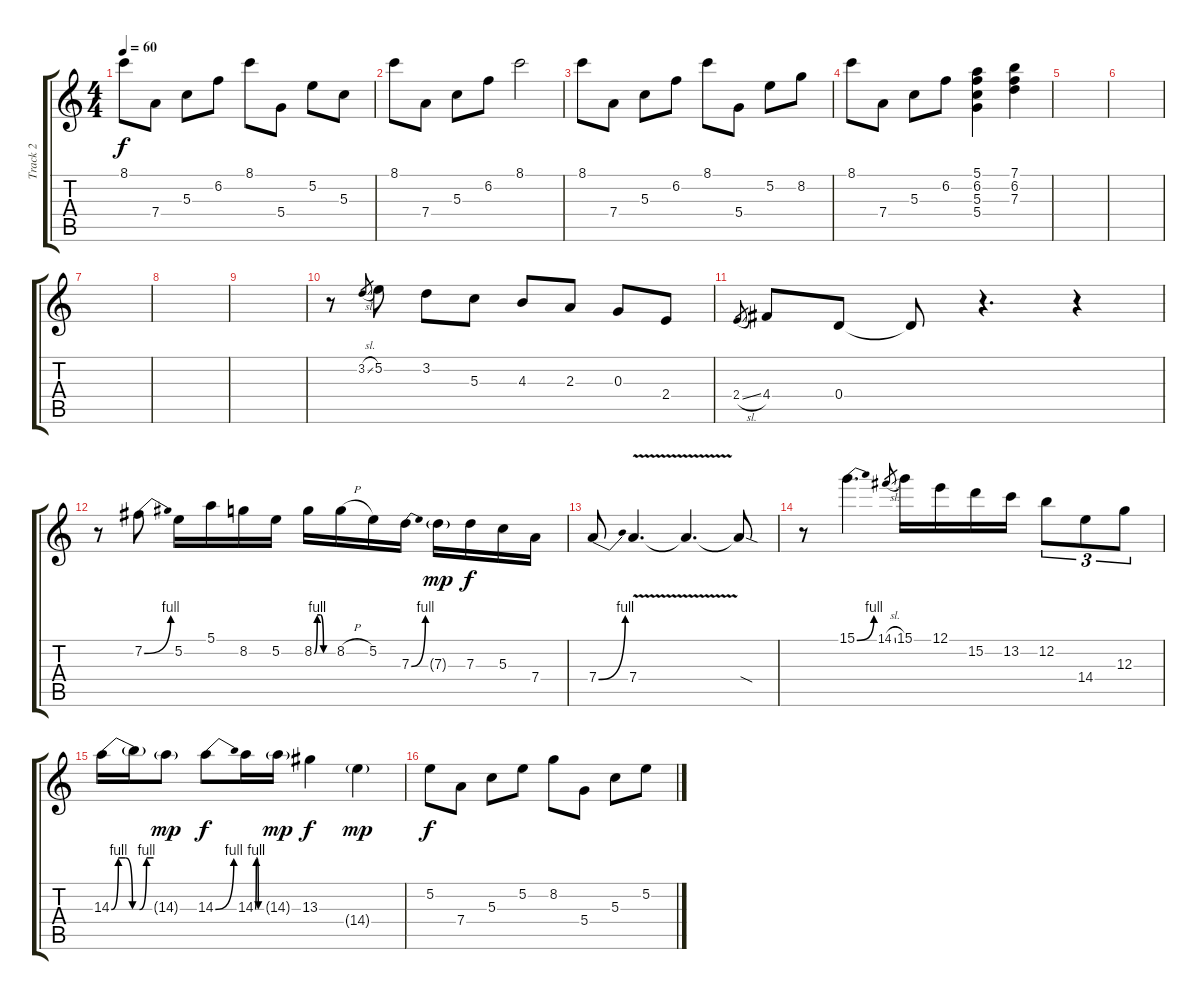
\track ("Track 2" "Track 2") {instrument electricguitarclean}
\staff {score tabs}
\tuning (E4 B3 G3 D3 A2 E2) {hide}
\ts (4 4)
\tempo 60
\clef g2
\ks c
8.1.8{dy f} 7.4.8 5.3.8 6.2.8 8.1.8 5.4.8 5.2.8 5.3.8 |
8.1.8 7.4.8 5.3.8 6.2.8 8.1.2 |
8.1.8 7.4.8 5.3.8 6.2.8 8.1.8 5.4.8 5.2.8 8.2.8 |
8.1.8 7.4.8 5.3.8 6.2.8 (5.1 6.2 5.3 5.4).4 (7.1 6.2 7.3).4 |
|
|
|
|
|
r.8 3.2{sl}.8{gr} 5.2.8 3.2.8 5.3.8 4.3.8 2.3.8 0.3.8 2.4.8 |
2.4{sl}.8{gr} 4.4.8 0.4.8 0.4{t}.8 r.4{d} r.4 |
r.8 7.2{be (bend 0 0 60 4)}.8 5.2.16 5.1.16 8.2.16 5.2.16 8.2{be (custom 0 0 10 4 20 4 30 0 60 0)}.16 8.2{h}.16 5.2.16 7.3{be (bend 0 0 60 4)}.16 7.3{g}.16{dy mp} 7.3.16{dy f} 5.3.16 7.4.16 |
7.4{be (bend 0 0 60 4)}.8 7.4{v}.4{d} 7.4{t}.4{d} 7.4{sod t}.8 |
r.8 15.1{be (bend 0 0 60 4)}.4{d} 14.1{sl}.8{gr} 15.1.16 12.1.16 15.2.16 13.2.16 12.2.8{tu (3 2)} 14.4.8{tu (3 2)} 12.3.8{tu (3 2)} |
14.3{be (custom 0 0 10 4 20 4 30 0 40 0 50 4 60 4)}.16 14.3{t}.16 14.3{g}.8{dy mp} 14.3{be (bend 0 0 60 4)}.8{dy f} 14.3{be (custom 0 0 10 4 20 4 30 0 60 0)}.16 14.3{g}.16{dy mp} 13.3.4{dy f} 14.4{g}.4{dy mp} |
5.2.8{dy f} 7.4.8 5.3.8 5.2.8 8.2.8 5.4.8 5.3.8 5.2.8
